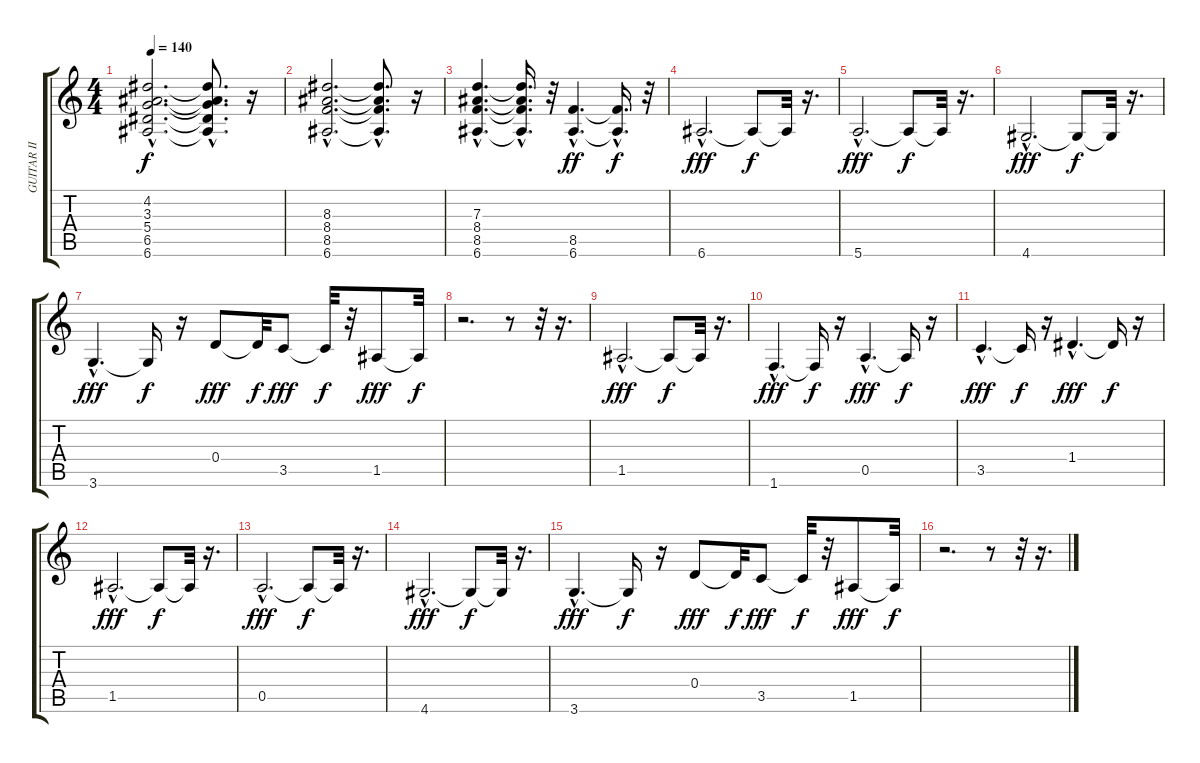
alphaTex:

\track ("GUITAR II" "GUITAR II") {instrument acousticguitarsteel}
\staff {score tabs}
\tuning (E4 B3 G3 D3 A2 E2) {hide}
\ts (4 4)
\tempo 140
\clef g2
\ks c
(4.2{hac} 3.3{hac} 5.4{hac} 6.5{hac} 6.6{hac}).2{d dy f} (4.2{hac t} 3.3{hac t} 5.4{hac t} 6.5{hac t} 6.6{hac t}).8{d} r.16 |
(8.3{hac} 8.4{hac} 8.5{hac} 6.6{hac}).2{d} (8.3{hac t} 8.4{hac t} 8.5{hac t} 6.6{hac t}).8{d} r.16 |
(7.3{hac} 8.4{hac} 8.5{hac} 6.6{hac}).4{d} (7.3{hac t} 8.4{hac t} 8.5{hac t} 6.6{hac t}).16{d} r.32 (8.5{hac} 6.6{hac}).4{d dy ff} (8.5{hac t} 6.6{hac t}).16{d dy f} r.32 |
6.6{hac}.2{d dy fff balance 16} 6.6{t}.8{dy f} 6.6{t}.32 r.16{d} |
5.6{hac}.2{d dy fff} 5.6{t}.8{dy f} 5.6{t}.32 r.16{d} |
4.6{hac}.2{d dy fff} 4.6{t}.8{dy f} 4.6{t}.32 r.16{d} |
3.6{hac}.4{d dy fff} 3.6{t}.16{dy f} r.16 0.4.8{dy fff} 0.4{t}.32{dy f} 3.5.8{dy fff} 3.5{t}.32{dy f} r.32 1.5.8{dy fff} 1.5{t}.32{dy f} |
r.2{d} r.8 r.32 r.16{d} |
1.5{hac}.2{d dy fff} 1.5{t}.8{dy f} 1.5{t}.32 r.16{d} |
1.6{hac}.4{d dy fff} 1.6{t}.16{dy f} r.16 0.5{hac}.4{d dy fff} 0.5{t}.16{dy f} r.16 |
3.5{hac}.4{d dy fff} 3.5{t}.16{dy f} r.16 1.4{hac}.4{d dy fff} 1.4{t}.16{dy f} r.16 |
1.5{hac}.2{d dy fff} 1.5{t}.8{dy f} 1.5{t}.32 r.16{d} |
0.5{hac}.2{d dy fff} 0.5{t}.8{dy f} 0.5{t}.32 r.16{d} |
4.6{hac}.2{d dy fff} 4.6{t}.8{dy f} 4.6{t}.32 r.16{d} |
3.6{hac}.4{d dy fff} 3.6{t}.16{dy f} r.16 0.4.8{dy fff} 0.4{t}.32{dy f} 3.5.8{dy fff} 3.5{t}.32{dy f} r.32 1.5.8{dy fff} 1.5{t}.32{dy f} |
r.2{d} r.8 r.32 r.16{d}
